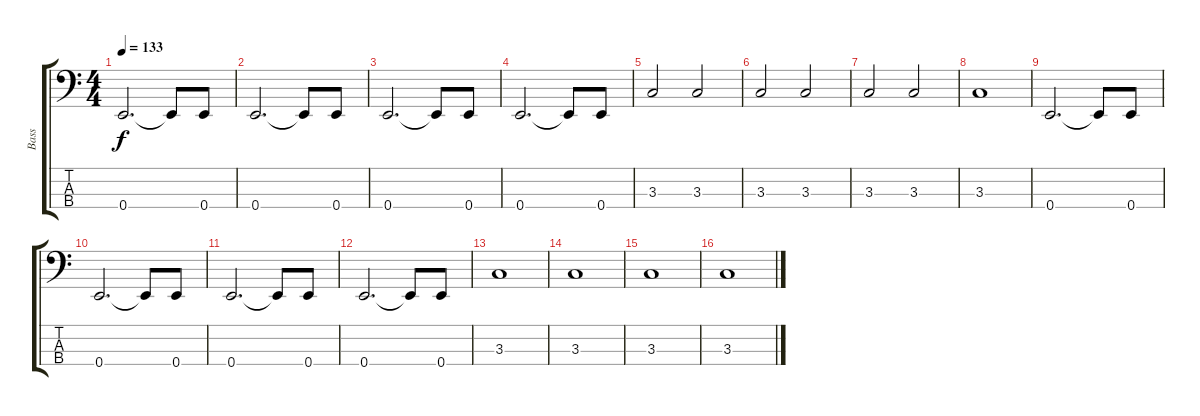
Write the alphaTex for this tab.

\track ("Bass" "Bass") {instrument electricbassfinger}
\staff {score tabs}
\tuning (G2 D2 A1 E1) {hide}
\ts (4 4)
\tempo 133
\clef f4
\ks c
0.4.2{d dy f} 0.4{t}.8 0.4.8 |
0.4.2{d} 0.4{t}.8 0.4.8 |
0.4.2{d} 0.4{t}.8 0.4.8 |
0.4.2{d} 0.4{t}.8 0.4.8 |
3.3.2 3.3.2 |
3.3.2 3.3.2 |
3.3.2 3.3.2 |
3.3.1 |
0.4.2{d} 0.4{t}.8 0.4.8 |
0.4.2{d} 0.4{t}.8 0.4.8 |
0.4.2{d} 0.4{t}.8 0.4.8 |
0.4.2{d} 0.4{t}.8 0.4.8 |
3.3.1 |
3.3.1 |
3.3.1 |
3.3.1
